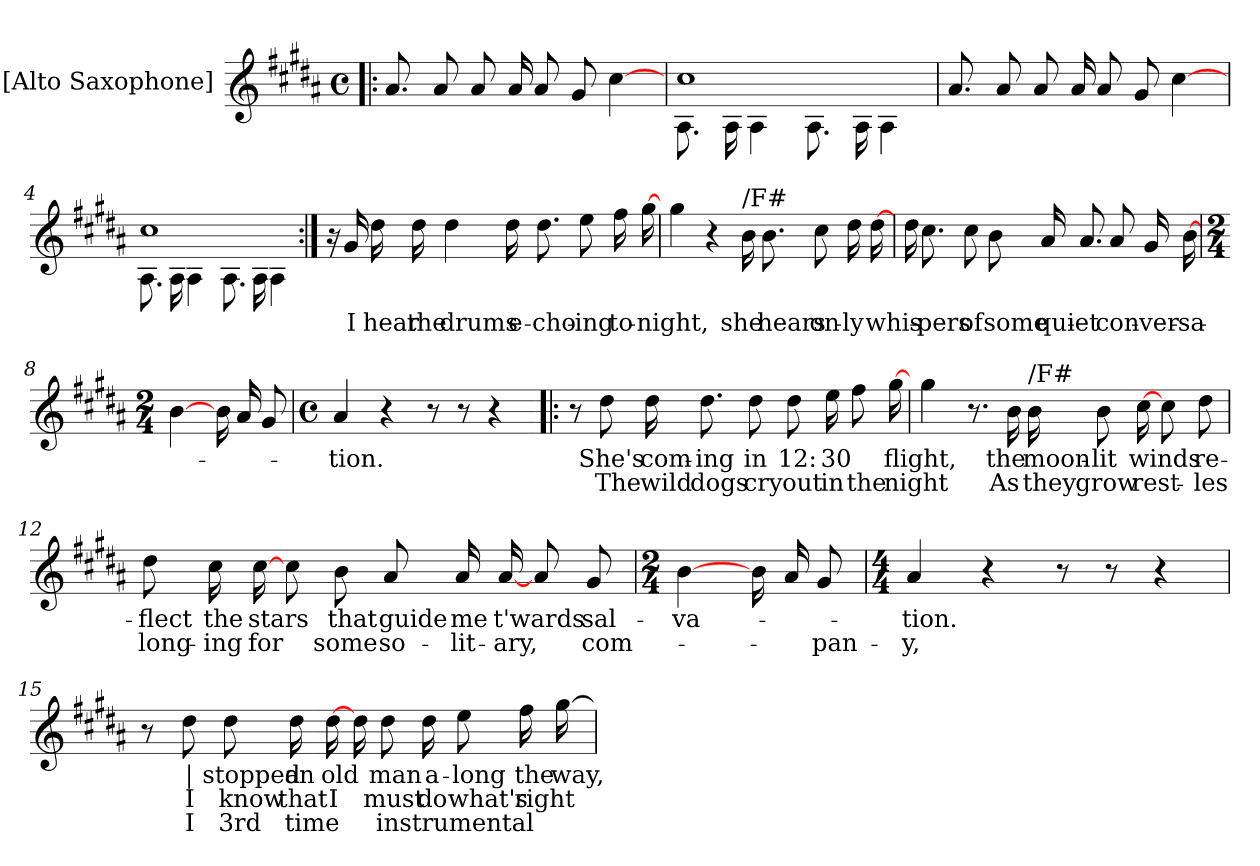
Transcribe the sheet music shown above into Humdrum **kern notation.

**kern	**text	**text	**text
*part1	*part1	*part1	*part1
*staff1	*staff1	*staff1	*staff1
*I"[Alto Saxophone]	*	*	*
*I'A Sax	*	*	*
*clefG2	*	*	*
*ITrd5c9	*	*	*
*k[f#c#g#d#a#]	*	*	*
*B:	*	*	*
*M4/4	*	*	*
*met(c)	*	*	*
=1!|:	=1!|:	=1!|:	=1!|:
8.c#L	.	.	.
8c#	.	.	.
8c#	.	.	.
16c#	.	.	.
8c#L	.	.	.
8B	.	.	.
[4e	.	.	.
=2	=2	=2	=2
*^	*	*	*
1e	8.C#L	.	.	.
.	16C#	.	.	.
.	4C#	.	.	.
.	8.C#L	.	.	.
.	16C#	.	.	.
.	4C#	.	.	.
*v	*v	*	*	*
=3	=3	=3	=3
8.c#L	.	.	.
8c#	.	.	.
8c#	.	.	.
16c#	.	.	.
8c#L	.	.	.
8B	.	.	.
[4e	.	.	.
=4	=4	=4	=4
*^	*	*	*
1e	8.C#L	.	.	.
.	16C#	.	.	.
.	4C#	.	.	.
.	8.C#L	.	.	.
.	16C#	.	.	.
.	4C#	.	.	.
*v	*v	*	*	*
!!LO:LB:g=z
=5:|!	=5:|!	=5:|!	=5:|!
16r	.	.	.
16B	-I	.	.
16f#	-hear	.	.
16f#	-the	.	.
4f#	-drums	.	.
16f#LL	-e-	.	.
8.f#	-cho-	.	.
8g#L	-ing	.	.
16a#	-to-	.	.
[16b	-night,	.	.
=6	=6	=6	=6
4b	.	.	.
4r	.	.	.
!LO:TX:a:t=/F#	!	!	!
16d#LL	-she	.	.
8.d#	-hears	.	.
8eL	-on-	.	.
16f#	-ly	.	.
[16f#	-whis-	.	.
=7	=7	=7	=7
16f#LL	.	.	.
8.e	-pers	.	.
8eL	-of	.	.
8d#	-some	.	.
16c#LL	-qui-	.	.
8.c#	-et	.	.
8c#L	-con-	.	.
16B	-ver-	.	.
[16d#	-sa-	.	.
=8	=8	=8	=8
*M2/4	*	*	*
[4d#	.	.	.
16d#LL	.	.	.
16c#	.	.	.
8B	.	.	.
=9	=9	=9	=9
*M4/4	*	*	*
*met(c)	*	*	*
4c#	-tion.	.	.
4r	.	.	.
8r	.	.	.
8r	.	.	.
4r	.	.	.
=10!|:	=10!|:	=10!|:	=10!|:
8r	.	.	.
8f#	-She's	-The	.
16f#LL	-com-	-wild	.
8.f#	-ing	-dogs	.
8f#L	-in	-cry	.
8f#	-12:	-out	.
16g#LL	-30	-in	.
8a#	.	-the	.
[16b	-flight,	-night	.
=11	=11	=11	=11
4b	.	.	.
8.r	.	.	.
16d#	-the	-As	.
!LO:TX:a:t=/F#	!	!	!
16d#LL	-moon-	-they	.
8d#	-lit	-grow	.
[16e	-winds	-rest-	.
8eL	.	.	.
8f#	-re-	-les	.
=12	=12	=12	=12
8f#L	-flect	-long-	.
16e	-the	-ing	.
[16e	-stars	-for	.
8eL	.	.	.
8d#	-that	-some	.
8c#L	-guide	-so-	.
16c#	-me	-lit-	.
[16c#	-t'wards	-ary,	.
8c#L	.	.	.
8B	-sal-	-com-	.
=13	=13	=13	=13
*M2/4	*	*	*
[4d#	-va-	.	.
16d#LL	.	.	.
16c#	.	.	.
8B	.	-pan-	.
=14	=14	=14	=14
*M4/4	*	*	*
4c#	-tion.	-y,	.
4r	.	.	.
8r	.	.	.
8r	.	.	.
4r	.	.	.
=15	=15	=15	=15
8r	.	.	.
8f#	-|	-I	-I
8f#L	-stopped	-know	-3rd
16f#	-an	-that	-time
[16f#	-old	-I	.
16f#LL	.	.	.
8f#	-man	-must	-instrumental
16f#	-a-	-do	.
8g#L	-long	-what's	.
16a#	-the	-right	.
[16b	-way,	.	.
=	=	=	=
*-	*-	*-	*-
